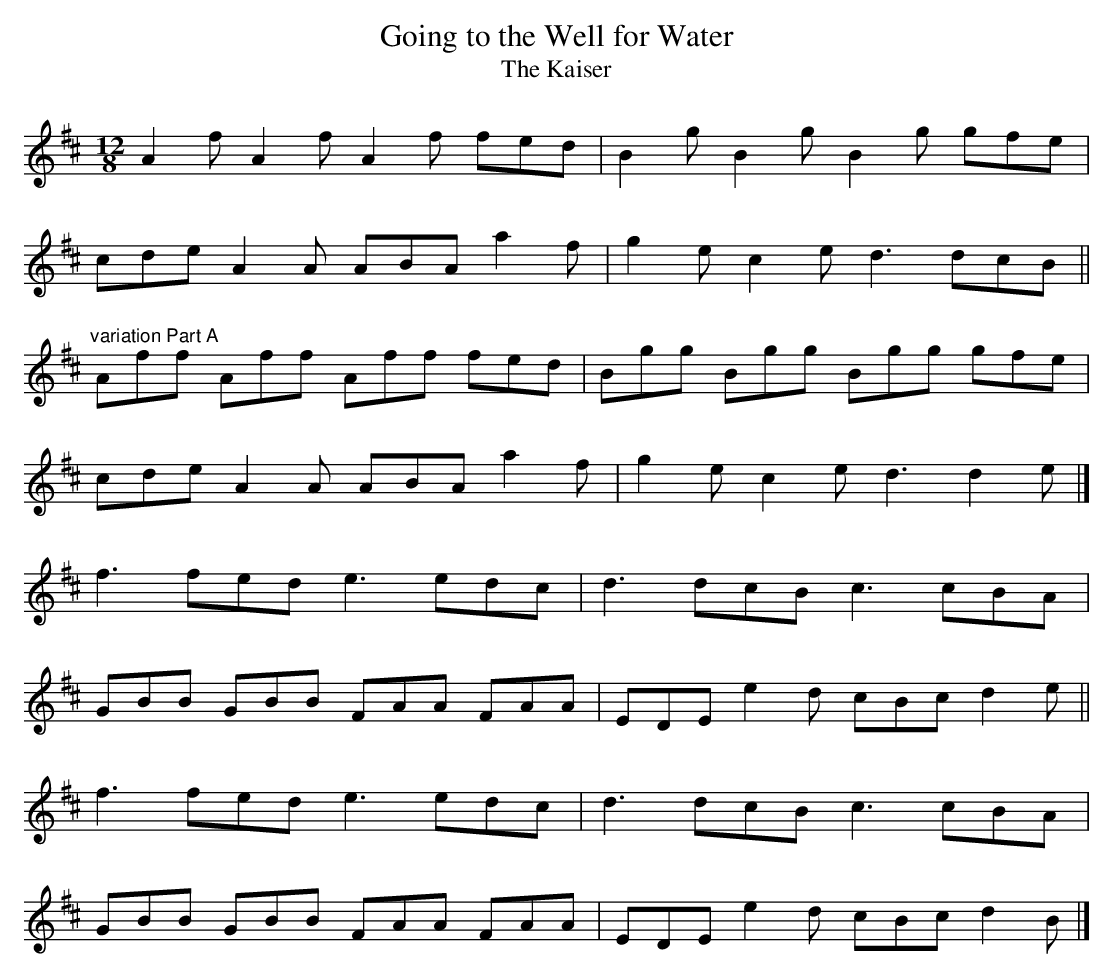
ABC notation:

X:1
T:Going to the Well for Water
T:Kaiser, The
M:12/8
L:1/8
K:D
A2f A2f A2f fed|B2g B2g B2g gfe|!
cde A2A ABA a2f|g2e c2e d3 dcB||!
"variation Part A"Aff Aff Aff fed|Bgg Bgg Bgg gfe|!
cde A2A ABA a2f|g2e c2e d3 d2e|]!
f3 fed e3 edc|d3 dcB c3 cBA|!
GBB GBB FAA FAA|EDE e2d cBc d2e||!
f3 fed e3 edc|d3 dcB c3 cBA|!
GBB GBB FAA FAA|EDE e2d cBc d2B|]!
